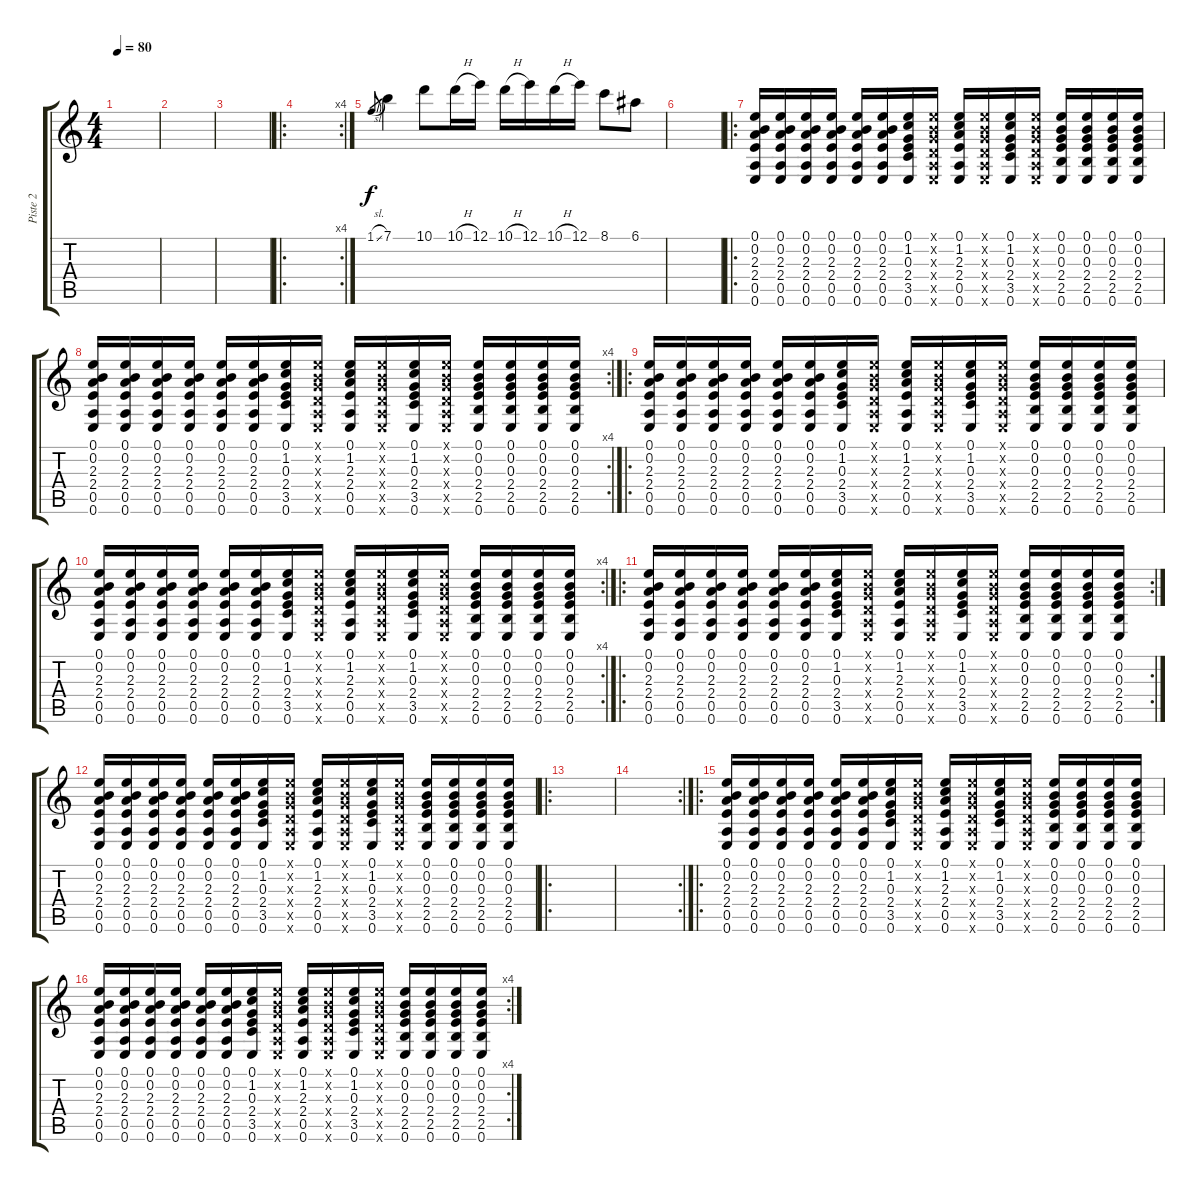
\track ("Piste 2" "Piste 2") {instrument acousticguitarnylon}
\staff {score tabs}
\tuning (E4 B3 G3 D3 A2 E2) {hide}
\ts (4 4)
\tempo 80
\clef g2
\ks c
|
|
|
\ro
\rc 4
|
1.1{sl}.8{gr} 7.1.4 10.1.8 10.1{h}.16 12.1.16 10.1{h}.16 12.1.16 10.1{h}.16 12.1.16 8.1.8 6.1.8 |
|
\ro
(0.1 0.2 2.3 2.4 0.5 0.6).16 (0.1 0.2 2.3 2.4 0.5 0.6).16 (0.1 0.2 2.3 2.4 0.5 0.6).16 (0.1 0.2 2.3 2.4 0.5 0.6).16 (0.1 0.2 2.3 2.4 0.5 0.6).16 (0.1 0.2 2.3 2.4 0.5 0.6).16 (0.1 1.2 0.3 2.4 3.5 0.6).16 (0.1{x} 0.2{x} 0.3{x} 0.4{x} 0.5{x} 0.6{x}).16 (0.1 1.2 2.3 2.4 0.5 0.6).16 (0.1{x} 0.2{x} 0.3{x} 0.4{x} 0.5{x} 0.6{x}).16 (0.1 1.2 0.3 2.4 3.5 0.6).16 (0.1{x} 0.2{x} 0.3{x} 0.4{x} 0.5{x} 0.6{x}).16 (0.1 0.2 0.3 2.4 2.5 0.6).16 (0.1 0.2 0.3 2.4 2.5 0.6).16 (0.1 0.2 0.3 2.4 2.5 0.6).16 (0.1 0.2 0.3 2.4 2.5 0.6).16 |
\rc 4
(0.1 0.2 2.3 2.4 0.5 0.6).16 (0.1 0.2 2.3 2.4 0.5 0.6).16 (0.1 0.2 2.3 2.4 0.5 0.6).16 (0.1 0.2 2.3 2.4 0.5 0.6).16 (0.1 0.2 2.3 2.4 0.5 0.6).16 (0.1 0.2 2.3 2.4 0.5 0.6).16 (0.1 1.2 0.3 2.4 3.5 0.6).16 (0.1{x} 0.2{x} 0.3{x} 0.4{x} 0.5{x} 0.6{x}).16 (0.1 1.2 2.3 2.4 0.5 0.6).16 (0.1{x} 0.2{x} 0.3{x} 0.4{x} 0.5{x} 0.6{x}).16 (0.1 1.2 0.3 2.4 3.5 0.6).16 (0.1{x} 0.2{x} 0.3{x} 0.4{x} 0.5{x} 0.6{x}).16 (0.1 0.2 0.3 2.4 2.5 0.6).16 (0.1 0.2 0.3 2.4 2.5 0.6).16 (0.1 0.2 0.3 2.4 2.5 0.6).16 (0.1 0.2 0.3 2.4 2.5 0.6).16 |
\ro
(0.1 0.2 2.3 2.4 0.5 0.6).16 (0.1 0.2 2.3 2.4 0.5 0.6).16 (0.1 0.2 2.3 2.4 0.5 0.6).16 (0.1 0.2 2.3 2.4 0.5 0.6).16 (0.1 0.2 2.3 2.4 0.5 0.6).16 (0.1 0.2 2.3 2.4 0.5 0.6).16 (0.1 1.2 0.3 2.4 3.5 0.6).16 (0.1{x} 0.2{x} 0.3{x} 0.4{x} 0.5{x} 0.6{x}).16 (0.1 1.2 2.3 2.4 0.5 0.6).16 (0.1{x} 0.2{x} 0.3{x} 0.4{x} 0.5{x} 0.6{x}).16 (0.1 1.2 0.3 2.4 3.5 0.6).16 (0.1{x} 0.2{x} 0.3{x} 0.4{x} 0.5{x} 0.6{x}).16 (0.1 0.2 0.3 2.4 2.5 0.6).16 (0.1 0.2 0.3 2.4 2.5 0.6).16 (0.1 0.2 0.3 2.4 2.5 0.6).16 (0.1 0.2 0.3 2.4 2.5 0.6).16 |
\rc 4
(0.1 0.2 2.3 2.4 0.5 0.6).16 (0.1 0.2 2.3 2.4 0.5 0.6).16 (0.1 0.2 2.3 2.4 0.5 0.6).16 (0.1 0.2 2.3 2.4 0.5 0.6).16 (0.1 0.2 2.3 2.4 0.5 0.6).16 (0.1 0.2 2.3 2.4 0.5 0.6).16 (0.1 1.2 0.3 2.4 3.5 0.6).16 (0.1{x} 0.2{x} 0.3{x} 0.4{x} 0.5{x} 0.6{x}).16 (0.1 1.2 2.3 2.4 0.5 0.6).16 (0.1{x} 0.2{x} 0.3{x} 0.4{x} 0.5{x} 0.6{x}).16 (0.1 1.2 0.3 2.4 3.5 0.6).16 (0.1{x} 0.2{x} 0.3{x} 0.4{x} 0.5{x} 0.6{x}).16 (0.1 0.2 0.3 2.4 2.5 0.6).16 (0.1 0.2 0.3 2.4 2.5 0.6).16 (0.1 0.2 0.3 2.4 2.5 0.6).16 (0.1 0.2 0.3 2.4 2.5 0.6).16 |
\ro
\rc 2
(0.1 0.2 2.3 2.4 0.5 0.6).16 (0.1 0.2 2.3 2.4 0.5 0.6).16 (0.1 0.2 2.3 2.4 0.5 0.6).16 (0.1 0.2 2.3 2.4 0.5 0.6).16 (0.1 0.2 2.3 2.4 0.5 0.6).16 (0.1 0.2 2.3 2.4 0.5 0.6).16 (0.1 1.2 0.3 2.4 3.5 0.6).16 (0.1{x} 0.2{x} 0.3{x} 0.4{x} 0.5{x} 0.6{x}).16 (0.1 1.2 2.3 2.4 0.5 0.6).16 (0.1{x} 0.2{x} 0.3{x} 0.4{x} 0.5{x} 0.6{x}).16 (0.1 1.2 0.3 2.4 3.5 0.6).16 (0.1{x} 0.2{x} 0.3{x} 0.4{x} 0.5{x} 0.6{x}).16 (0.1 0.2 0.3 2.4 2.5 0.6).16 (0.1 0.2 0.3 2.4 2.5 0.6).16 (0.1 0.2 0.3 2.4 2.5 0.6).16 (0.1 0.2 0.3 2.4 2.5 0.6).16 |
(0.1 0.2 2.3 2.4 0.5 0.6).16 (0.1 0.2 2.3 2.4 0.5 0.6).16 (0.1 0.2 2.3 2.4 0.5 0.6).16 (0.1 0.2 2.3 2.4 0.5 0.6).16 (0.1 0.2 2.3 2.4 0.5 0.6).16 (0.1 0.2 2.3 2.4 0.5 0.6).16 (0.1 1.2 0.3 2.4 3.5 0.6).16 (0.1{x} 0.2{x} 0.3{x} 0.4{x} 0.5{x} 0.6{x}).16 (0.1 1.2 2.3 2.4 0.5 0.6).16 (0.1{x} 0.2{x} 0.3{x} 0.4{x} 0.5{x} 0.6{x}).16 (0.1 1.2 0.3 2.4 3.5 0.6).16 (0.1{x} 0.2{x} 0.3{x} 0.4{x} 0.5{x} 0.6{x}).16 (0.1 0.2 0.3 2.4 2.5 0.6).16 (0.1 0.2 0.3 2.4 2.5 0.6).16 (0.1 0.2 0.3 2.4 2.5 0.6).16 (0.1 0.2 0.3 2.4 2.5 0.6).16 |
\ro
|
\rc 2
|
\ro
(0.1 0.2 2.3 2.4 0.5 0.6).16 (0.1 0.2 2.3 2.4 0.5 0.6).16 (0.1 0.2 2.3 2.4 0.5 0.6).16 (0.1 0.2 2.3 2.4 0.5 0.6).16 (0.1 0.2 2.3 2.4 0.5 0.6).16 (0.1 0.2 2.3 2.4 0.5 0.6).16 (0.1 1.2 0.3 2.4 3.5 0.6).16 (0.1{x} 0.2{x} 0.3{x} 0.4{x} 0.5{x} 0.6{x}).16 (0.1 1.2 2.3 2.4 0.5 0.6).16 (0.1{x} 0.2{x} 0.3{x} 0.4{x} 0.5{x} 0.6{x}).16 (0.1 1.2 0.3 2.4 3.5 0.6).16 (0.1{x} 0.2{x} 0.3{x} 0.4{x} 0.5{x} 0.6{x}).16 (0.1 0.2 0.3 2.4 2.5 0.6).16 (0.1 0.2 0.3 2.4 2.5 0.6).16 (0.1 0.2 0.3 2.4 2.5 0.6).16 (0.1 0.2 0.3 2.4 2.5 0.6).16 |
\rc 4
(0.1 0.2 2.3 2.4 0.5 0.6).16 (0.1 0.2 2.3 2.4 0.5 0.6).16 (0.1 0.2 2.3 2.4 0.5 0.6).16 (0.1 0.2 2.3 2.4 0.5 0.6).16 (0.1 0.2 2.3 2.4 0.5 0.6).16 (0.1 0.2 2.3 2.4 0.5 0.6).16 (0.1 1.2 0.3 2.4 3.5 0.6).16 (0.1{x} 0.2{x} 0.3{x} 0.4{x} 0.5{x} 0.6{x}).16 (0.1 1.2 2.3 2.4 0.5 0.6).16 (0.1{x} 0.2{x} 0.3{x} 0.4{x} 0.5{x} 0.6{x}).16 (0.1 1.2 0.3 2.4 3.5 0.6).16 (0.1{x} 0.2{x} 0.3{x} 0.4{x} 0.5{x} 0.6{x}).16 (0.1 0.2 0.3 2.4 2.5 0.6).16 (0.1 0.2 0.3 2.4 2.5 0.6).16 (0.1 0.2 0.3 2.4 2.5 0.6).16 (0.1 0.2 0.3 2.4 2.5 0.6).16
